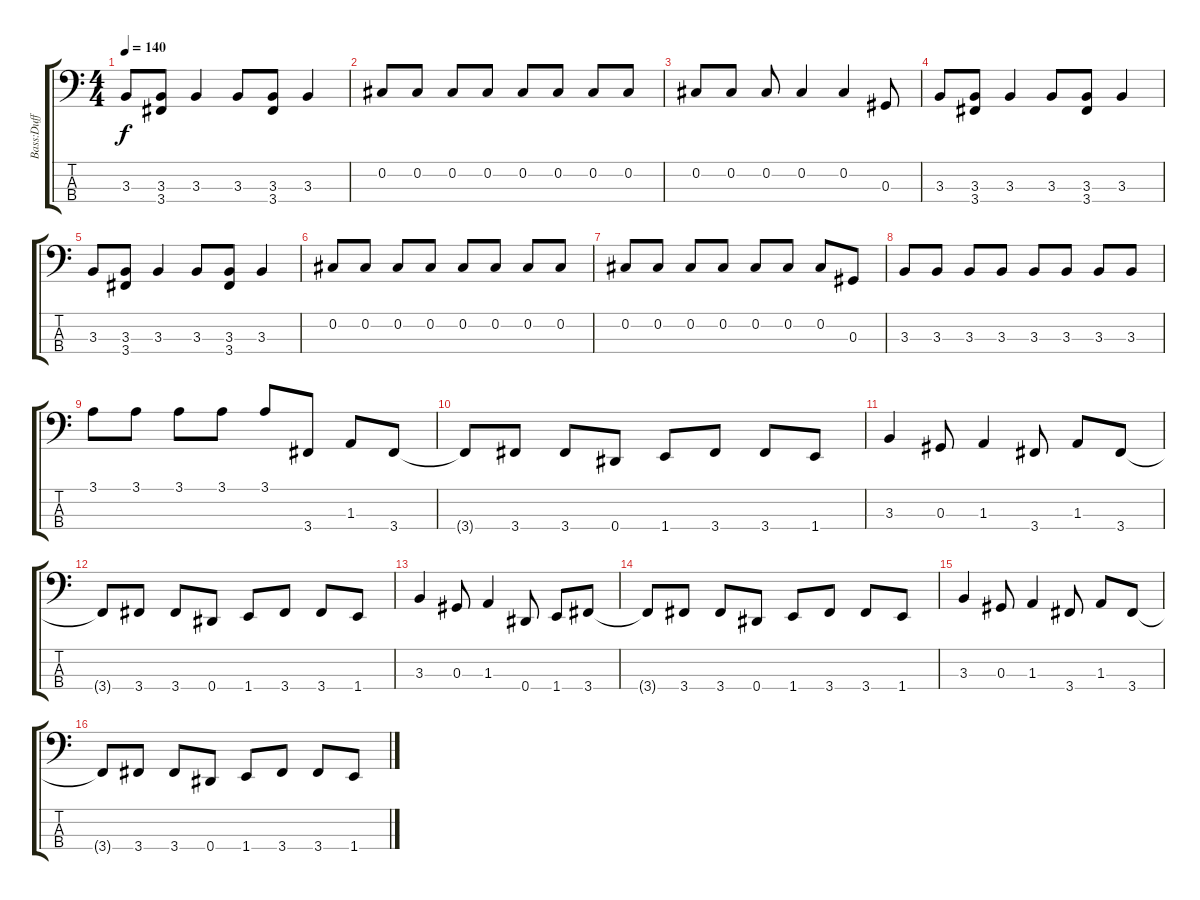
\track ("Bass:Duff" "Bass:Duff") {instrument fretlessbass}
\staff {score tabs}
\tuning (Gb2 Db2 Ab1 Eb1) {hide}
\ts (4 4)
\tempo 140
\clef f4
\ks c
3.3.8{dy f} (3.3 3.4).8 3.3.4 3.3.8 (3.3 3.4).8 3.3.4 |
0.2.8 0.2.8 0.2.8 0.2.8 0.2.8 0.2.8 0.2.8 0.2.8 |
0.2.8 0.2.8 0.2.8 0.2.4 0.2.4 0.3.8 |
3.3.8 (3.3 3.4).8 3.3.4 3.3.8 (3.3 3.4).8 3.3.4 |
3.3.8 (3.3 3.4).8 3.3.4 3.3.8 (3.3 3.4).8 3.3.4 |
0.2.8 0.2.8 0.2.8 0.2.8 0.2.8 0.2.8 0.2.8 0.2.8 |
0.2.8 0.2.8 0.2.8 0.2.8 0.2.8 0.2.8 0.2.8 0.3.8 |
3.3.8 3.3.8 3.3.8 3.3.8 3.3.8 3.3.8 3.3.8 3.3.8 |
3.1.8 3.1.8 3.1.8 3.1.8 3.1.8 3.4.8 1.3.8 3.4.8 |
3.4{t}.8 3.4.8 3.4.8 0.4.8 1.4.8 3.4.8 3.4.8 1.4.8 |
3.3.4 0.3.8 1.3.4 3.4.8 1.3.8 3.4.8 |
3.4{t}.8 3.4.8 3.4.8 0.4.8 1.4.8 3.4.8 3.4.8 1.4.8 |
3.3.4 0.3.8 1.3.4 0.4.8 1.4.8 3.4.8 |
3.4{t}.8 3.4.8 3.4.8 0.4.8 1.4.8 3.4.8 3.4.8 1.4.8 |
3.3.4 0.3.8 1.3.4 3.4.8 1.3.8 3.4.8 |
3.4{t}.8 3.4.8 3.4.8 0.4.8 1.4.8 3.4.8 3.4.8 1.4.8
